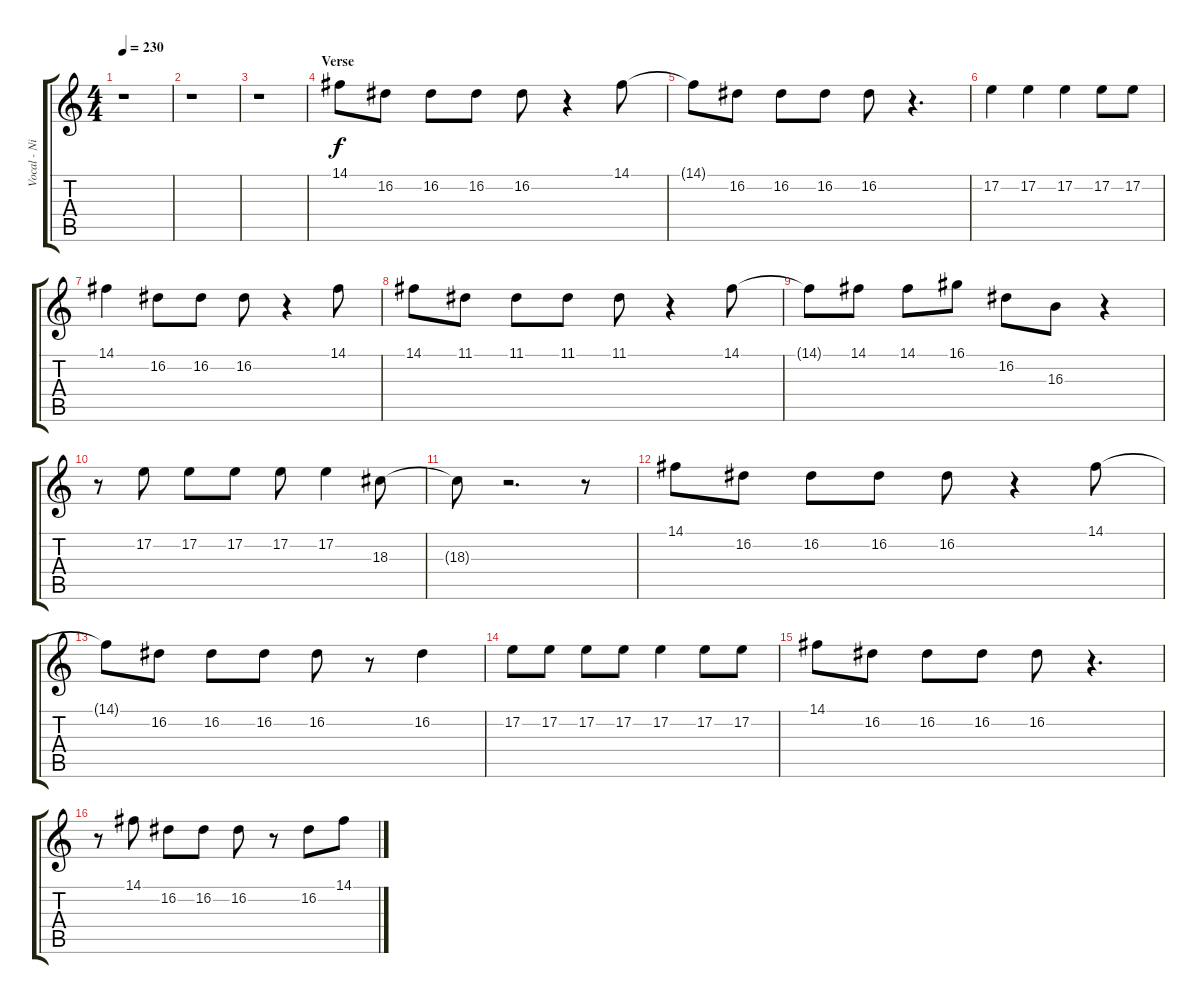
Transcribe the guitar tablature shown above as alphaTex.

\track ("Vocal - Nikola" "Vocal - Ni") {instrument flute}
\staff {score tabs}
\tuning (E4 B3 G3 D3 A2 E2) {hide}
\ts (4 4)
\tempo 230
\clef g2
\ks c
r.1{dy f} |
r.1 |
r.1 |
\section ("" "Verse")
14.1.8 16.2.8 16.2.8 16.2.8 16.2.8 r.4 14.1.8 |
14.1{t}.8 16.2.8 16.2.8 16.2.8 16.2.8 r.4{d} |
17.2.4 17.2.4 17.2.4 17.2.8 17.2.8 |
14.1.4 16.2.8 16.2.8 16.2.8 r.4 14.1.8 |
14.1.8 11.1.8 11.1.8 11.1.8 11.1.8 r.4 14.1.8 |
14.1{t}.8 14.1.8 14.1.8 16.1.8 16.2.8 16.3.8 r.4 |
r.8 17.2.8 17.2.8 17.2.8 17.2.8 17.2.4 18.3.8 |
18.3{t}.8 r.2{d} r.8 |
14.1.8 16.2.8 16.2.8 16.2.8 16.2.8 r.4 14.1.8 |
14.1{t}.8 16.2.8 16.2.8 16.2.8 16.2.8 r.8 16.2.4 |
17.2.8 17.2.8 17.2.8 17.2.8 17.2.4 17.2.8 17.2.8 |
14.1.8 16.2.8 16.2.8 16.2.8 16.2.8 r.4{d} |
r.8 14.1.8 16.2.8 16.2.8 16.2.8 r.8 16.2.8 14.1.8
